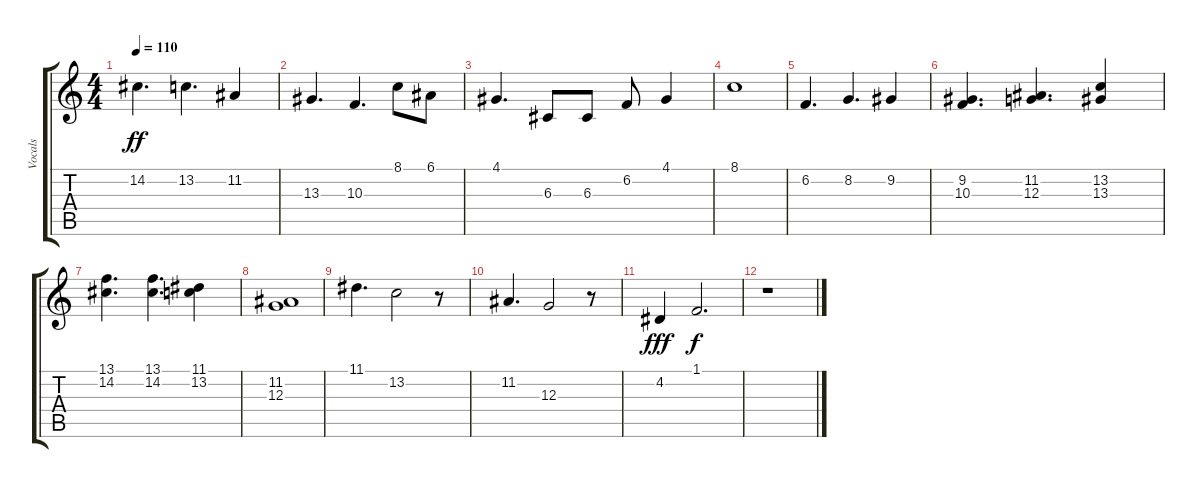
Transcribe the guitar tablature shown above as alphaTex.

\track ("Vocals" "Vocals") {instrument piccolo}
\staff {score tabs}
\tuning (E4 B3 G3 D3 A2 E2) {hide}
\ts (4 4)
\tempo 110
\clef g2
\ks c
14.2.4{d dy ff} 13.2.4{d} 11.2.4 |
13.3.4{d} 10.3.4{d} 8.1.8 6.1.8 |
4.1.4{d} 6.3.8{beam merge} 6.3.8{beam split} 6.2.8 4.1.4 |
8.1.1 |
6.2.4{d} 8.2.4{d} 9.2.4 |
(9.2 10.3).4{d} (11.2 12.3).4{d} (13.2 13.3).4 |
(13.1 14.2).4{d} (13.1 14.2).4{d} (11.1 13.2).4 |
(11.2 12.3).1 |
11.1.4{d} 13.2.2 r.8 |
11.2.4{d} 12.3.2 r.8 |
4.2.4{dy fff} 1.1.2{d dy f} |
r.1
